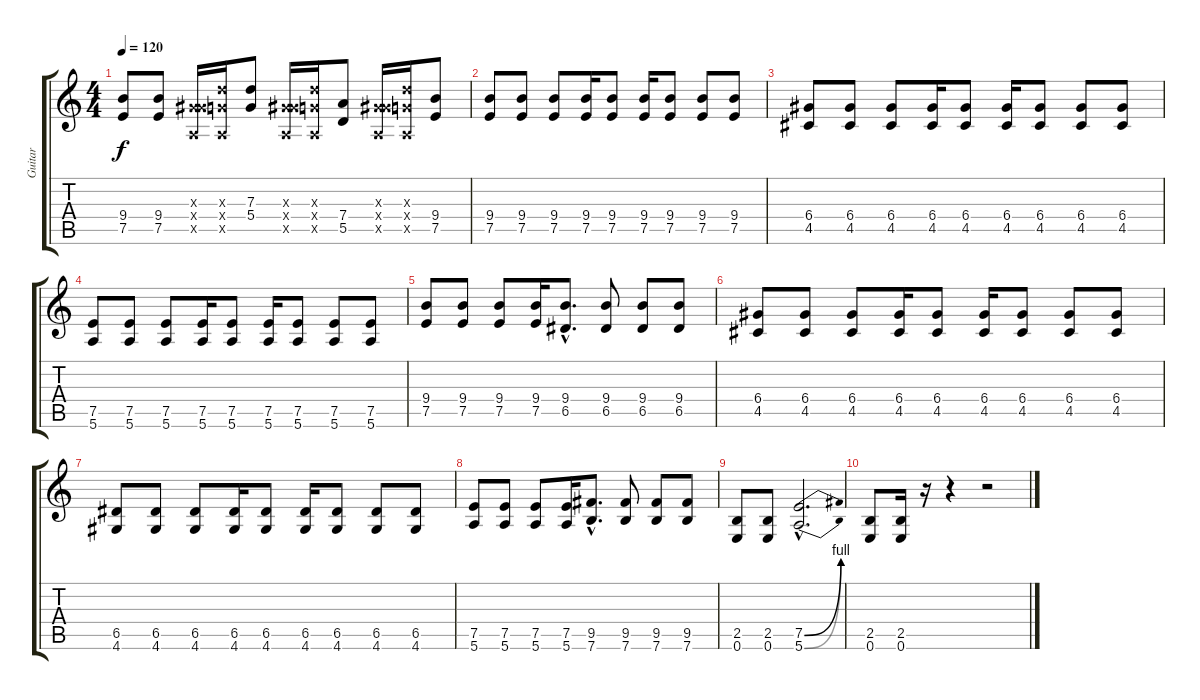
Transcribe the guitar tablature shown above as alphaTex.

\track ("Guitar" "Guitar") {instrument overdrivenguitar}
\staff {score tabs}
\tuning (E4 B3 G3 D3 A2 E2) {hide}
\ts (4 4)
\tempo 120
\clef g2
\ks c
(9.4 7.5).8{dy f} (9.4 7.5).8 (0.3{x} 6.4{x} 0.5{x}).16 (7.3{x} 5.4{x} 0.5{x}).16 (7.3 5.4).8 (0.3{x} 6.4{x} 0.5{x}).16 (7.3{x} 5.4{x} 0.5{x}).16 (7.4 5.5).8 (0.3{x} 6.4{x} 0.5{x}).16 (7.3{x} 5.4{x} 0.5{x}).16 (9.4 7.5).8 |
(9.4 7.5).8 (9.4 7.5).8 (9.4 7.5).8 (9.4 7.5).16 (9.4 7.5).8 (9.4 7.5).16 (9.4 7.5).8 (9.4 7.5).8 (9.4 7.5).8 |
(6.4 4.5).8 (6.4 4.5).8 (6.4 4.5).8 (6.4 4.5).16 (6.4 4.5).8 (6.4 4.5).16 (6.4 4.5).8 (6.4 4.5).8 (6.4 4.5).8 |
(7.5 5.6).8 (7.5 5.6).8 (7.5 5.6).8 (7.5 5.6).16 (7.5 5.6).8 (7.5 5.6).16 (7.5 5.6).8 (7.5 5.6).8 (7.5 5.6).8 |
(9.4 7.5).8 (9.4 7.5).8 (9.4 7.5).8 (9.4 7.5).16 (9.4{hac} 6.5{hac}).8{d} (9.4 6.5).8 (9.4 6.5).8 (9.4 6.5).8 |
(6.4 4.5).8 (6.4 4.5).8 (6.4 4.5).8 (6.4 4.5).16 (6.4 4.5).8 (6.4 4.5).16 (6.4 4.5).8 (6.4 4.5).8 (6.4 4.5).8 |
(6.5 4.6).8 (6.5 4.6).8 (6.5 4.6).8 (6.5 4.6).16 (6.5 4.6).8 (6.5 4.6).16 (6.5 4.6).8 (6.5 4.6).8 (6.5 4.6).8 |
(7.5 5.6).8 (7.5 5.6).8 (7.5 5.6).8 (7.5 5.6).16 (9.5{hac} 7.6{hac}).8{d} (9.5 7.6).8 (9.5 7.6).8 (9.5 7.6).8 |
(2.5 0.6).8 (2.5 0.6).8 (7.5{be (bend 0 0 60 4) hac} 5.6{be (bend 0 0 60 4) hac}).2{d} |
(2.5 0.6).8 (2.5 0.6).16 r.16 r.4 r.2
